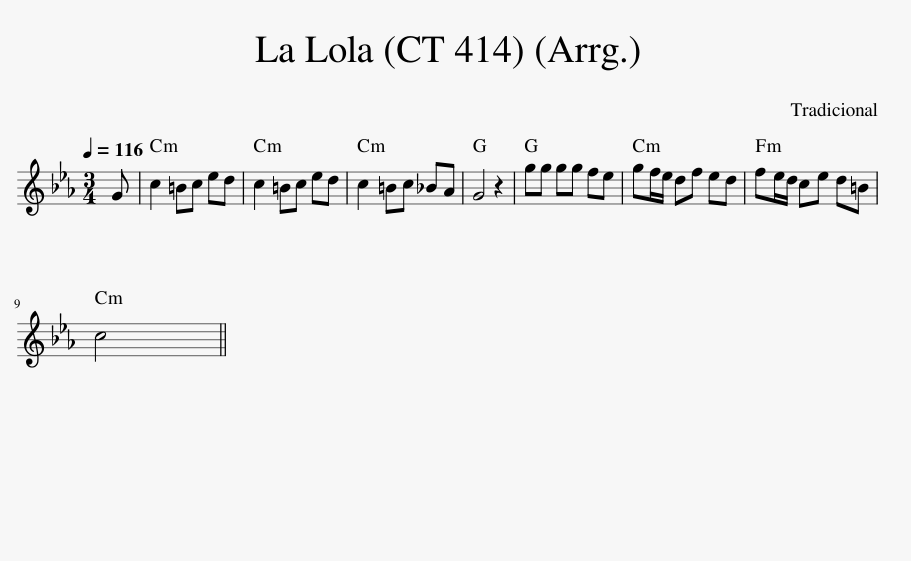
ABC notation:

X:1
L:1/8
Q:1/4=116
M:3/4
I:linebreak $
K:Cmin
V:1 treble
V:1
 G | c2 =Bc ed | c2 =Bc ed | c2 =Bc _BA | G4 z2 | %5
 gg gg fe | gf/e/ df ed | fe/d/ ce d=B |$ c4 || %9
